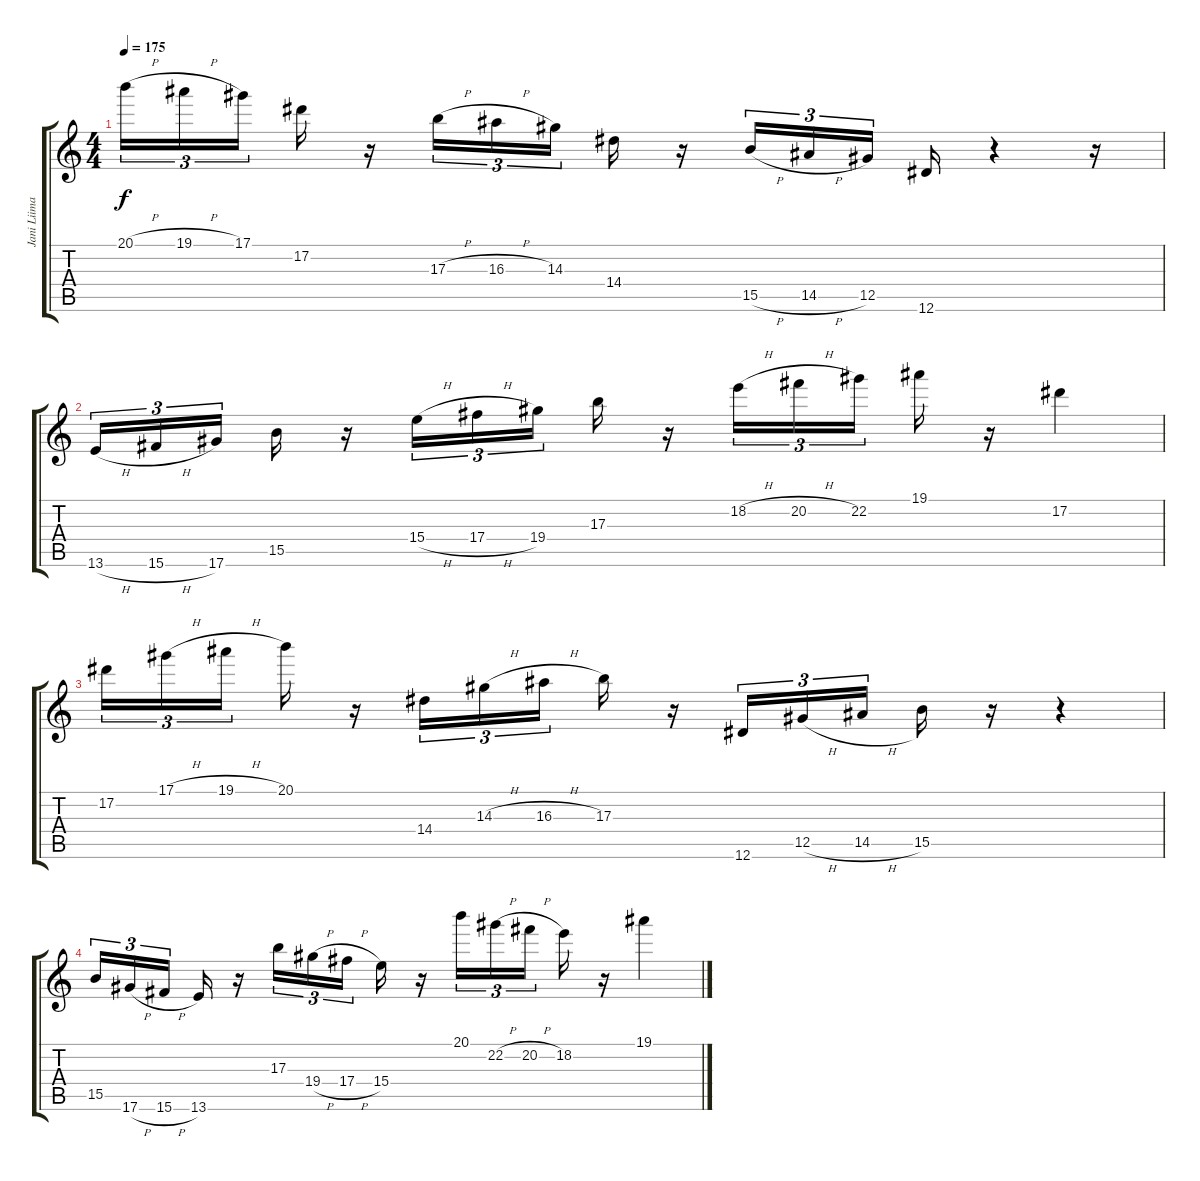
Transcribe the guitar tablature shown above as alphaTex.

\track ("Jani Liimatainen - Guitar" "Jani Liima") {instrument distortionguitar}
\staff {score tabs}
\tuning (Eb4 Bb3 Gb3 Db3 Ab2 Eb2) {hide}
\ts (4 4)
\tempo 175
\clef g2
\ks c
20.1{h}.16{tu (3 2) dy f} 19.1{h}.16{tu (3 2)} 17.1.16{tu (3 2)} 17.2.16 r.16 17.3{h}.16{tu (3 2)} 16.3{h}.16{tu (3 2)} 14.3.16{tu (3 2)} 14.4.16 r.16 15.5{h}.16{tu (3 2)} 14.5{h}.16{tu (3 2)} 12.5.16{tu (3 2)} 12.6.16 r.4 r.16 |
13.6{h}.16{tu (3 2)} 15.6{h}.16{tu (3 2)} 17.6.16{tu (3 2)} 15.5.16 r.16 15.4{h}.16{tu (3 2)} 17.4{h}.16{tu (3 2)} 19.4.16{tu (3 2)} 17.3.16 r.16 18.2{h}.16{tu (3 2)} 20.2{h}.16{tu (3 2)} 22.2.16{tu (3 2)} 19.1.16 r.16 17.2.4 |
17.2.16{tu (3 2)} 17.1{h}.16{tu (3 2)} 19.1{h}.16{tu (3 2)} 20.1.16 r.16 14.4.16{tu (3 2)} 14.3{h}.16{tu (3 2)} 16.3{h}.16{tu (3 2)} 17.3.16 r.16 12.6.16{tu (3 2)} 12.5{h}.16{tu (3 2)} 14.5{h}.16{tu (3 2)} 15.5.16 r.16 r.4 |
15.5.16{tu (3 2)} 17.6{h}.16{tu (3 2)} 15.6{h}.16{tu (3 2)} 13.6.16 r.16 17.3.16{tu (3 2)} 19.4{h}.16{tu (3 2)} 17.4{h}.16{tu (3 2)} 15.4.16 r.16 20.1.16{tu (3 2)} 22.2{h}.16{tu (3 2)} 20.2{h}.16{tu (3 2)} 18.2.16 r.16 19.1.4
